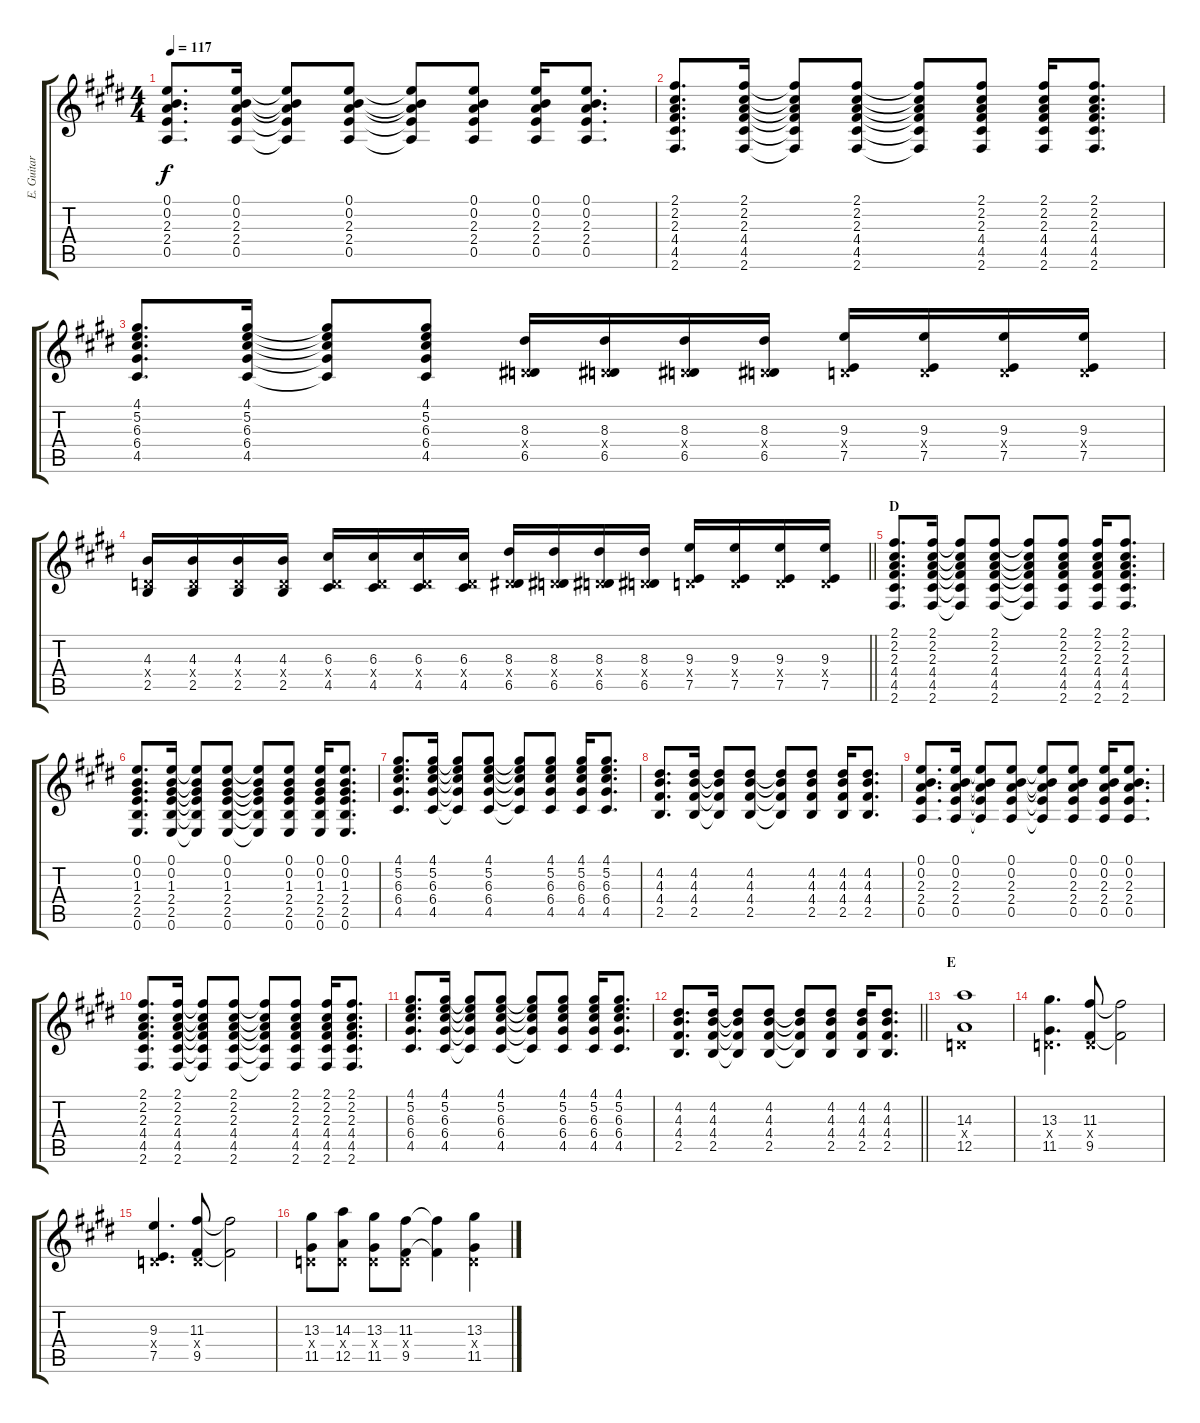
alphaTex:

\track ("E. Guitar I" "E. Guitar ") {instrument electricguitarjazz}
\staff {score tabs}
\tuning (E4 B3 G3 D3 A2 E2) {hide}
\ts (4 4)
\tempo 117
\clef g2
\ks e
(0.1 0.2 2.3 2.4 0.5).8{d dy f} (0.1 0.2 2.3 2.4 0.5).16 (0.1{t} 0.2{t} 2.3{t} 2.4{t} 0.5{t}).8 (0.1 0.2 2.3 2.4 0.5).8 (0.1{t} 0.2{t} 2.3{t} 2.4{t} 0.5{t}).8 (0.1 0.2 2.3 2.4 0.5).8 (0.1 0.2 2.3 2.4 0.5).16 (0.1 0.2 2.3 2.4 0.5).8{d} |
(2.1 2.2 2.3 4.4 4.5 2.6).8{d} (2.1 2.2 2.3 4.4 4.5 2.6).16 (2.1{t} 2.2{t} 2.3{t} 4.4{t} 4.5{t} 2.6{t}).8 (2.1 2.2 2.3 4.4 4.5 2.6).8 (2.1{t} 2.2{t} 2.3{t} 4.4{t} 4.5{t} 2.6{t}).8 (2.1 2.2 2.3 4.4 4.5 2.6).8 (2.1 2.2 2.3 4.4 4.5 2.6).16 (2.1 2.2 2.3 4.4 4.5 2.6).8{d} |
(4.1 5.2 6.3 6.4 4.5).8{d} (4.1 5.2 6.3 6.4 4.5).16 (4.1{t} 5.2{t} 6.3{t} 6.4{t} 4.5{t}).8 (4.1 5.2 6.3 6.4 4.5).8 (8.3 0.4{x} 6.5).16 (8.3 0.4{x} 6.5).16 (8.3 0.4{x} 6.5).16 (8.3 0.4{x} 6.5).16 (9.3 0.4{x} 7.5).16 (9.3 0.4{x} 7.5).16 (9.3 0.4{x} 7.5).16 (9.3 0.4{x} 7.5).16 |
\barLineRight lightlight
(4.3 0.4{x} 2.5).16 (4.3 0.4{x} 2.5).16 (4.3 0.4{x} 2.5).16 (4.3 0.4{x} 2.5).16 (6.3 0.4{x} 4.5).16 (6.3 0.4{x} 4.5).16 (6.3 0.4{x} 4.5).16 (6.3 0.4{x} 4.5).16 (8.3 0.4{x} 6.5).16 (8.3 0.4{x} 6.5).16 (8.3 0.4{x} 6.5).16 (8.3 0.4{x} 6.5).16 (9.3 0.4{x} 7.5).16 (9.3 0.4{x} 7.5).16 (9.3 0.4{x} 7.5).16 (9.3 0.4{x} 7.5).16 |
\section ("" "D")
(2.1 2.2 2.3 4.4 4.5 2.6).8{d} (2.1 2.2 2.3 4.4 4.5 2.6).16 (2.1{t} 2.2{t} 2.3{t} 4.4{t} 4.5{t} 2.6{t}).8 (2.1 2.2 2.3 4.4 4.5 2.6).8 (2.1{t} 2.2{t} 2.3{t} 4.4{t} 4.5{t} 2.6{t}).8 (2.1 2.2 2.3 4.4 4.5 2.6).8 (2.1 2.2 2.3 4.4 4.5 2.6).16 (2.1 2.2 2.3 4.4 4.5 2.6).8{d} |
(0.1 0.2 1.3 2.4 2.5 0.6).8{d} (0.1 0.2 1.3 2.4 2.5 0.6).16 (0.1{t} 0.2{t} 1.3{t} 2.4{t} 2.5{t} 0.6{t}).8 (0.1 0.2 1.3 2.4 2.5 0.6).8 (0.1{t} 0.2{t} 1.3{t} 2.4{t} 2.5{t} 0.6{t}).8 (0.1 0.2 1.3 2.4 2.5 0.6).8 (0.1 0.2 1.3 2.4 2.5 0.6).16 (0.1 0.2 1.3 2.4 2.5 0.6).8{d} |
(4.1 5.2 6.3 6.4 4.5).8{d} (4.1 5.2 6.3 6.4 4.5).16 (4.1{t} 5.2{t} 6.3{t} 6.4{t} 4.5{t}).8 (4.1 5.2 6.3 6.4 4.5).8 (4.1{t} 5.2{t} 6.3{t} 6.4{t} 4.5{t}).8 (4.1 5.2 6.3 6.4 4.5).8 (4.1 5.2 6.3 6.4 4.5).16 (4.1 5.2 6.3 6.4 4.5).8{d} |
(4.2 4.3 4.4 2.5).8{d} (4.2 4.3 4.4 2.5).16 (4.2{t} 4.3{t} 4.4{t} 2.5{t}).8 (4.2 4.3 4.4 2.5).8 (4.2{t} 4.3{t} 4.4{t} 2.5{t}).8 (4.2 4.3 4.4 2.5).8 (4.2 4.3 4.4 2.5).16 (4.2 4.3 4.4 2.5).8{d} |
(0.1 0.2 2.3 2.4 0.5).8{d} (0.1 0.2 2.3 2.4 0.5).16 (0.1{t} 0.2{t} 2.3{t} 2.4{t} 0.5{t}).8 (0.1 0.2 2.3 2.4 0.5).8 (0.1{t} 0.2{t} 2.3{t} 2.4{t} 0.5{t}).8 (0.1 0.2 2.3 2.4 0.5).8 (0.1 0.2 2.3 2.4 0.5).16 (0.1 0.2 2.3 2.4 0.5).8{d} |
(2.1 2.2 2.3 4.4 4.5 2.6).8{d} (2.1 2.2 2.3 4.4 4.5 2.6).16 (2.1{t} 2.2{t} 2.3{t} 4.4{t} 4.5{t} 2.6{t}).8 (2.1 2.2 2.3 4.4 4.5 2.6).8 (2.1{t} 2.2{t} 2.3{t} 4.4{t} 4.5{t} 2.6{t}).8 (2.1 2.2 2.3 4.4 4.5 2.6).8 (2.1 2.2 2.3 4.4 4.5 2.6).16 (2.1 2.2 2.3 4.4 4.5 2.6).8{d} |
(4.1 5.2 6.3 6.4 4.5).8{d} (4.1 5.2 6.3 6.4 4.5).16 (4.1{t} 5.2{t} 6.3{t} 6.4{t} 4.5{t}).8 (4.1 5.2 6.3 6.4 4.5).8 (4.1{t} 5.2{t} 6.3{t} 6.4{t} 4.5{t}).8 (4.1 5.2 6.3 6.4 4.5).8 (4.1 5.2 6.3 6.4 4.5).16 (4.1 5.2 6.3 6.4 4.5).8{d} |
\barLineRight lightlight
(4.2 4.3 4.4 2.5).8{d} (4.2 4.3 4.4 2.5).16 (4.2{t} 4.3{t} 4.4{t} 2.5{t}).8 (4.2 4.3 4.4 2.5).8 (4.2{t} 4.3{t} 4.4{t} 2.5{t}).8 (4.2 4.3 4.4 2.5).8 (4.2 4.3 4.4 2.5).16 (4.2 4.3 4.4 2.5).8{d} |
\section ("" "E")
(14.3 0.4{x} 12.5).1 |
(13.3 0.4{x} 11.5).4{d} (11.3 0.4{x} 9.5).8 (11.3{t} 9.5{t}).2 |
(9.3 0.4{x} 7.5).4{d} (11.3 0.4{x} 9.5).8 (11.3{t} 9.5{t}).2 |
(13.3 0.4{x} 11.5).8 (14.3 0.4{x} 12.5).8 (13.3 0.4{x} 11.5).8 (11.3 0.4{x} 9.5).8 (11.3{t} 9.5{t}).4 (13.3 0.4{x} 11.5).4
